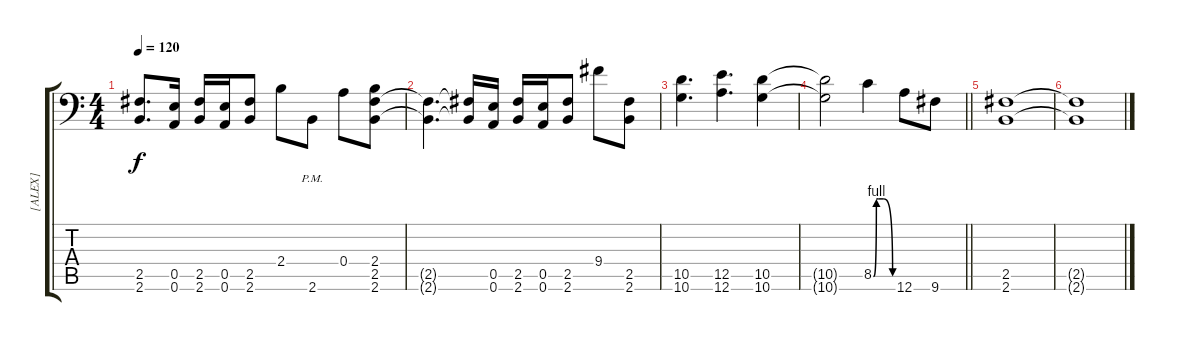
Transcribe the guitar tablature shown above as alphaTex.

\track ("[ALEX]" "[ALEX]") {instrument distortionguitar}
\staff {score tabs}
\tuning (B3 Gb3 D3 A2 E2 A1) {hide}
\ts (4 4)
\tempo 120
\clef f4
\ks c
(2.5 2.6).8{d dy f} (0.5 0.6).16 (2.5 2.6).16 (0.5 0.6).16 (2.5 2.6).8 2.4.8 2.6{pm}.8 0.4.8 (2.4 2.5 2.6).8 |
(2.5{t} 2.6{t}).4{d} (2.5{t} 2.6{t}).16 (0.5 0.6).16 (2.5 2.6).16 (0.5 0.6).16 (2.5 2.6).8 9.4.8 (2.5 2.6).8 |
(10.5 10.6).4{d} (12.5 12.6).4{d} (10.5 10.6).4 |
\barLineRight lightlight
(10.5{t} 10.6{t}).2 8.5{be (custom 0 0 9 4 15 4 30 4 60 0)}.4 12.6.8 9.6.8 |
(2.5 2.6).1{volume 7} |
(2.5{t} 2.6{t}).1
